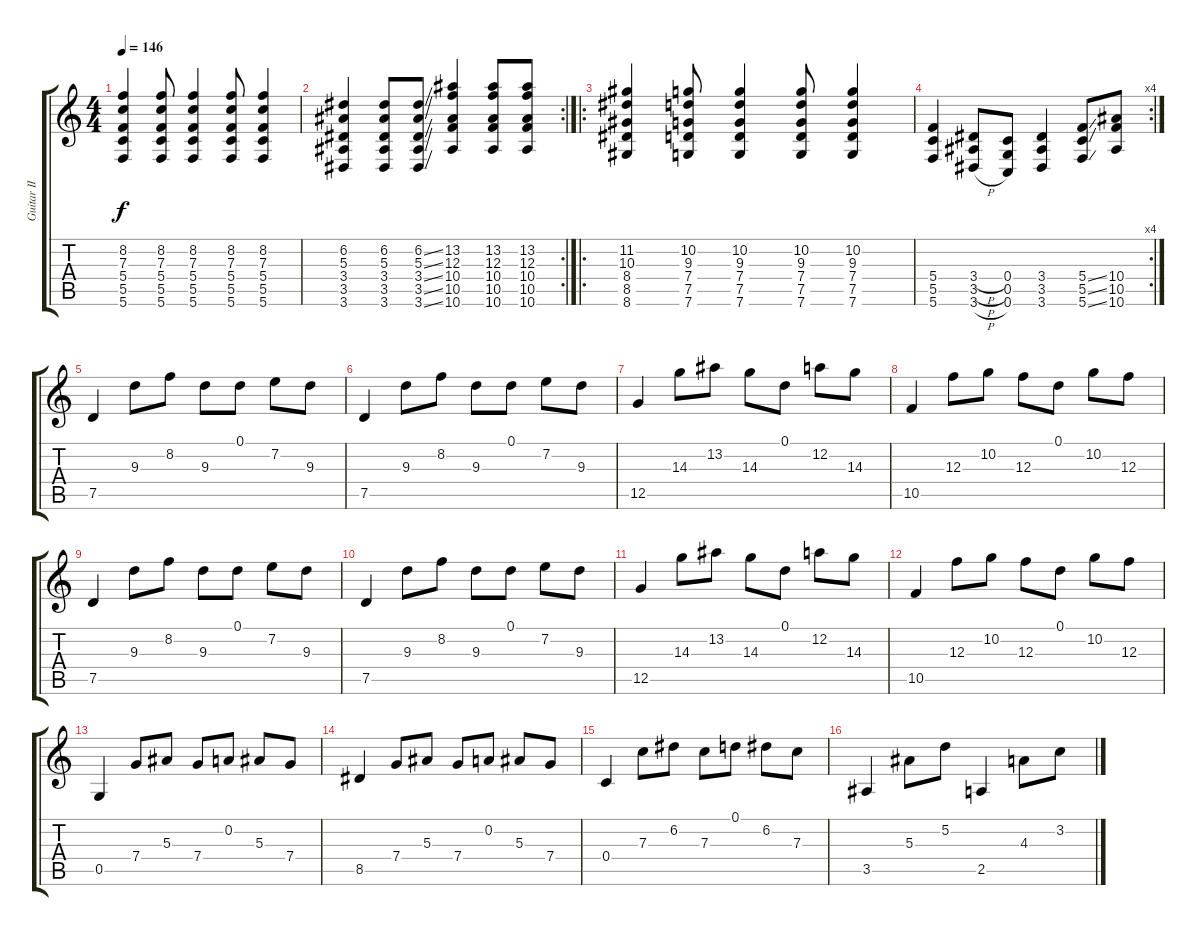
\track ("Guitar II" "Guitar II") {instrument distortionguitar}
\staff {score tabs}
\tuning (D4 A3 F3 C3 G2 C2) {hide}
\ts (4 4)
\tempo 146
\clef g2
\ks c
(8.2 7.3 5.4 5.5 5.6).4{dy f} (8.2 7.3 5.4 5.5 5.6).8 (8.2 7.3 5.4 5.5 5.6).4 (8.2 7.3 5.4 5.5 5.6).8 (8.2 7.3 5.4 5.5 5.6).4 |
\rc 2
(6.2 5.3 3.4 3.5 3.6).4 (6.2 5.3 3.4 3.5 3.6).8 (6.2{ss} 5.3{ss} 3.4{ss} 3.5{ss} 3.6{ss}).8 (13.2 12.3 10.4 10.5 10.6).4 (13.2 12.3 10.4 10.5 10.6).8 (13.2 12.3 10.4 10.5 10.6).8 |
\ro
(11.2 10.3 8.4 8.5 8.6).4 (10.2 9.3 7.4 7.5 7.6).8 (10.2 9.3 7.4 7.5 7.6).4 (10.2 9.3 7.4 7.5 7.6).8 (10.2 9.3 7.4 7.5 7.6).4 |
\rc 4
(5.4 5.5 5.6).4 (3.4{h} 3.5{h} 3.6{h}).8 (0.4 0.5 0.6).8 (3.4 3.5 3.6).4 (5.4{ss} 5.5{ss} 5.6{ss}).8 (10.4 10.5 10.6).8 |
7.5.4 9.3.8 8.2.8 9.3.8 0.1.8 7.2.8 9.3.8 |
7.5.4 9.3.8 8.2.8 9.3.8 0.1.8 7.2.8 9.3.8 |
12.5.4 14.3.8 13.2.8 14.3.8 0.1.8 12.2.8 14.3.8 |
10.5.4 12.3.8 10.2.8 12.3.8 0.1.8 10.2.8 12.3.8 |
7.5.4 9.3.8 8.2.8 9.3.8 0.1.8 7.2.8 9.3.8 |
7.5.4 9.3.8 8.2.8 9.3.8 0.1.8 7.2.8 9.3.8 |
12.5.4 14.3.8 13.2.8 14.3.8 0.1.8 12.2.8 14.3.8 |
10.5.4 12.3.8 10.2.8 12.3.8 0.1.8 10.2.8 12.3.8 |
0.5.4 7.4.8 5.3.8 7.4.8 0.2.8 5.3.8 7.4.8 |
8.5.4 7.4.8 5.3.8 7.4.8 0.2.8 5.3.8 7.4.8 |
0.4.4 7.3.8 6.2.8 7.3.8 0.1.8 6.2.8 7.3.8 |
3.5.4 5.3.8 5.2.8 2.5.4 4.3.8 3.2.8
